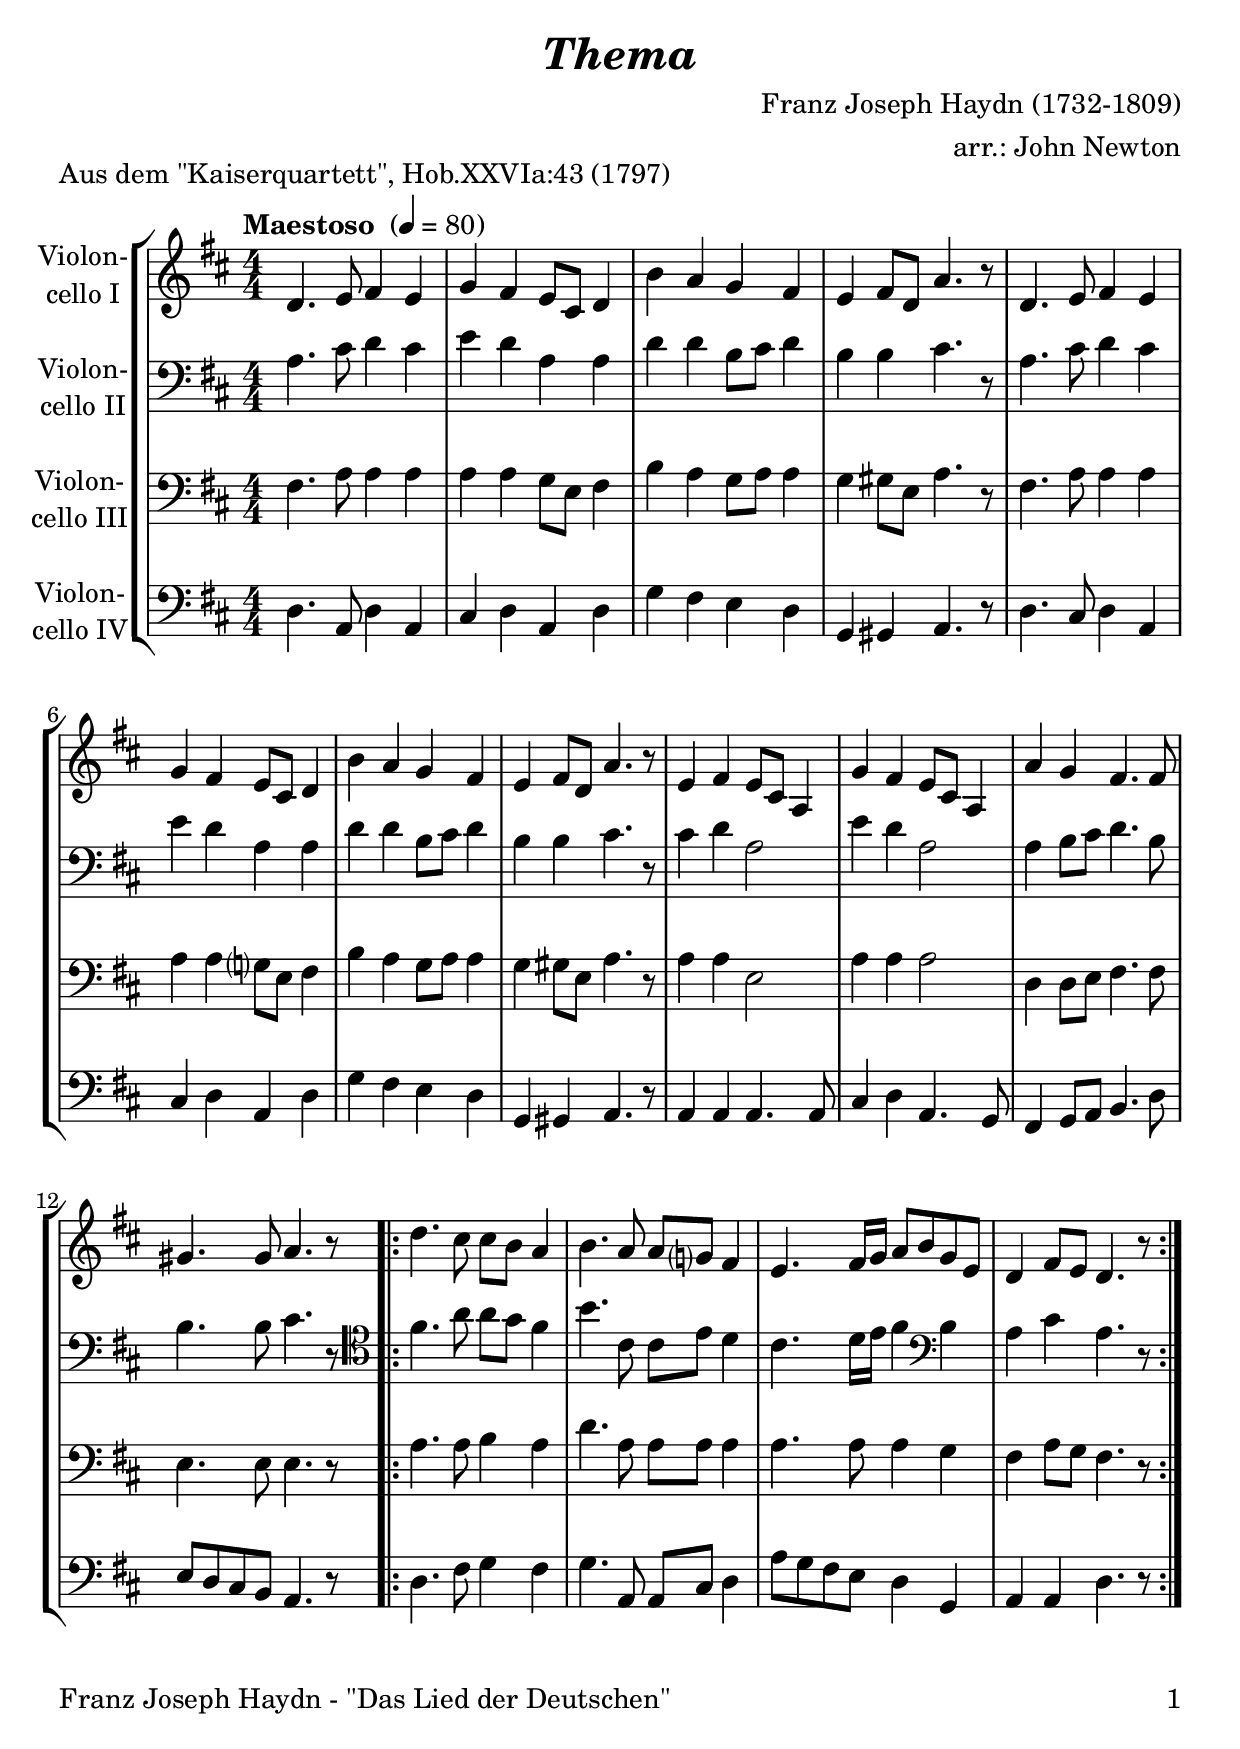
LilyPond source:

\version "2.18.2"
\include "deutsch.ly"
  
#(set-global-staff-size 24)

\header {
  title     = \markup \bold \italic "Thema"
  composer  = "Franz Joseph Haydn (1732-1809)"
  arranger  = "arr.: John Newton"
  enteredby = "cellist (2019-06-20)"
  piece     = "Aus dem \"Kaiserquartett\", Hob.XXVIa:43 (1797)"
}

voiceconsts = {
  \key f \major
  \time 4/4
  \clef "bass"
  \numericTimeSignature
  \compressFullBarRests
  % Set default beaming for all staves
%  \set Timing.beamExceptions = #'()
%  \set Timing.baseMoment     = #(ly:make-moment 1 4)
%  \set Timing.beatStructure  = #'(1 1 1)
  \tempo "Maestoso " 4=80
}

micl = "clarinet"
mifl = "flute"
miob = "oboe"
mifh = "french horn"
misx = "tenor sax"
mist = "string ensemble 1"
miba = "cello"
mivc = "bassoon"

va = \relative c' {
  \voiceconsts
  \clef "treble"

  f4. g8 a4 g
  b a g8 e f4
  d' c b a
  g a8 f c'4. r8
  f,4. g8 a4 g
  b a g8 e f4
  d' c b a

  g a8 f c'4. r8
  g4 a g8 e c4
  b' a g8 e c4
  c' b a4. a8
  h4. h8 c4. r8
  \repeat volta 2 {
    f4. e8 e d c4

    d4. c8 c b? a4
    g4. a16 b c8 d b g
    f4 a8 g f4. r8
  }
}

vb = \relative c' {
  \voiceconsts

  c4. e8 f4 e
  g f c c
  f f d8 e f4
  d d e4. r8
  c4. e8 f4 e
  g f c c
  f f d8 e f4

  d d e4. r8
  e4 f c2
  g'4 f c2
  c4 d8 e f4. d8
  d4. d8 e4. r8
  \repeat volta 2 {
    \clef "tenor" a4. c8 c b a4

    d4. e,8 e g f4
    e4. f16 g a4 \clef "bass" d,
    c e c4. r8
  }
}

vc = \relative c' {
  \voiceconsts

  a4. c8 c4 c
  c c b8 g a4
  d c b8 c c4
  b h8 g c4. r8
  a4. c8 c4 c
  c c b?8 g a4
  d c b8 c c4

  b h8 g c4. r8
  c4 c g2
  c4 c c2
  f,4 f8 g a4. a8
  g4. g8 g4. r8
  \repeat volta 2 {
    c4. c8 d4 c

    f4. c8 c c c4
    c4. c8 c4 b
    a c8 b a4. r8
  }
}

vd = \relative c {
  \voiceconsts

  f4. c8 f4 c
  e f c f
  b a g f
  b, h c4. r8
  f4. e8 f4 c
  e f c f
  b a g f

  b, h c4. r8
  c4 c c4. c8
  e4 f c4. b8
  a4 b8 c d4. f8
  g f e d c4. r8
  \repeat volta 2 {
    f4. a8 b4 a

    b4. c,8 c e f4
    c'8 b a g f4 b,
    c c f4. r8
  }
}


music = \new StaffGroup <<
      \new Staff {
	\set Staff.midiInstrument = \miba
	\set Staff.instrumentName = \markup \center-column { "Violon-" "cello I" }
	\transpose f d { \va }
      }

      \new Staff {
	\set Staff.midiInstrument = \miba
	\set Staff.instrumentName = \markup \center-column { "Violon-" "cello II" }
	\transpose f d { \vb }
      }

      \new Staff {
	\set Staff.midiInstrument = \miba
	\set Staff.instrumentName = \markup \center-column { "Violon-" "cello III" }
	\transpose f d { \vc }
      }

      \new Staff {
	\set Staff.midiInstrument = \miba
	\set Staff.instrumentName = \markup \center-column { "Violon-" "cello IV" }
	\transpose f d { \vd }
      }
>>

\book {
   \paper {
    print-page-number = ##t
    print-first-page-number = ##t
    oddHeaderMarkup = \markup \null
    evenHeaderMarkup = \markup \null
    oddFooterMarkup = \markup {
      \fill-line {
        \on-the-fly #print-page-number-check-first
        "Franz Joseph Haydn - \"Das Lied der Deutschen\"" \fromproperty #'page:page-number-string
      }
    }
    evenFooterMarkup = \oddFooterMarkup
  } \score {
    \music
    \layout {}
  }

  \score {
    \unfoldRepeats \music

    \midi {
      \context {
        \Score
      }
    }
  }
}
